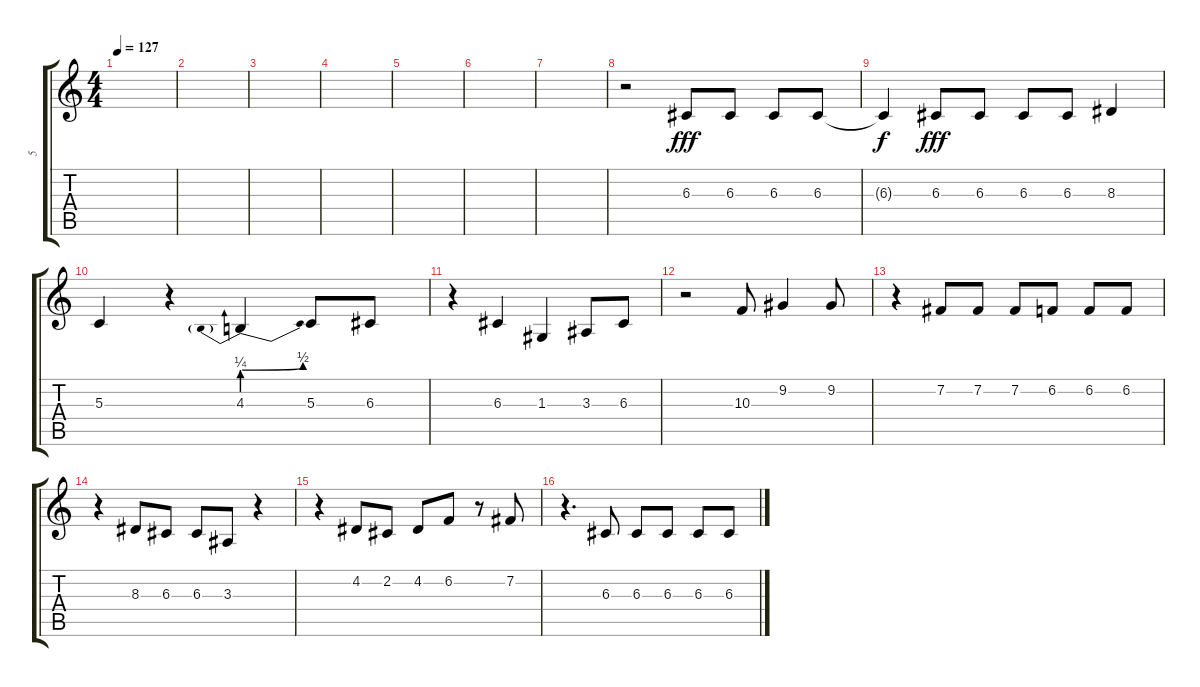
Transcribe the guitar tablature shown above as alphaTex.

\track ("5" "5") {instrument flute}
\staff {score tabs}
\tuning (E4 B3 G3 D3 A2 E2) {hide}
\ts (4 4)
\tempo 127
\clef g2
\ks c
|
|
|
|
|
|
|
r.2 6.3.8{dy fff} 6.3.8 6.3.8 6.3.8 |
6.3{t}.4{dy f} 6.3.8{dy fff} 6.3.8 6.3.8 6.3.8 8.3.4 |
5.3.4 r.4 4.3{be (prebendbend 0 1 60 2)}.4 5.3.8 6.3.8 |
r.4 6.3.4 1.3.4 3.3.8 6.3.8 |
r.2 10.3.8 9.2.4 9.2.8 |
r.4 7.2.8 7.2.8 7.2.8 6.2.8 6.2.8 6.2.8 |
r.4 8.3.8 6.3.8 6.3.8 3.3.8 r.4 |
r.4 4.2.8 2.2.8 4.2.8 6.2.8 r.8 7.2.8 |
r.4{d} 6.3.8 6.3.8 6.3.8 6.3.8 6.3.8
